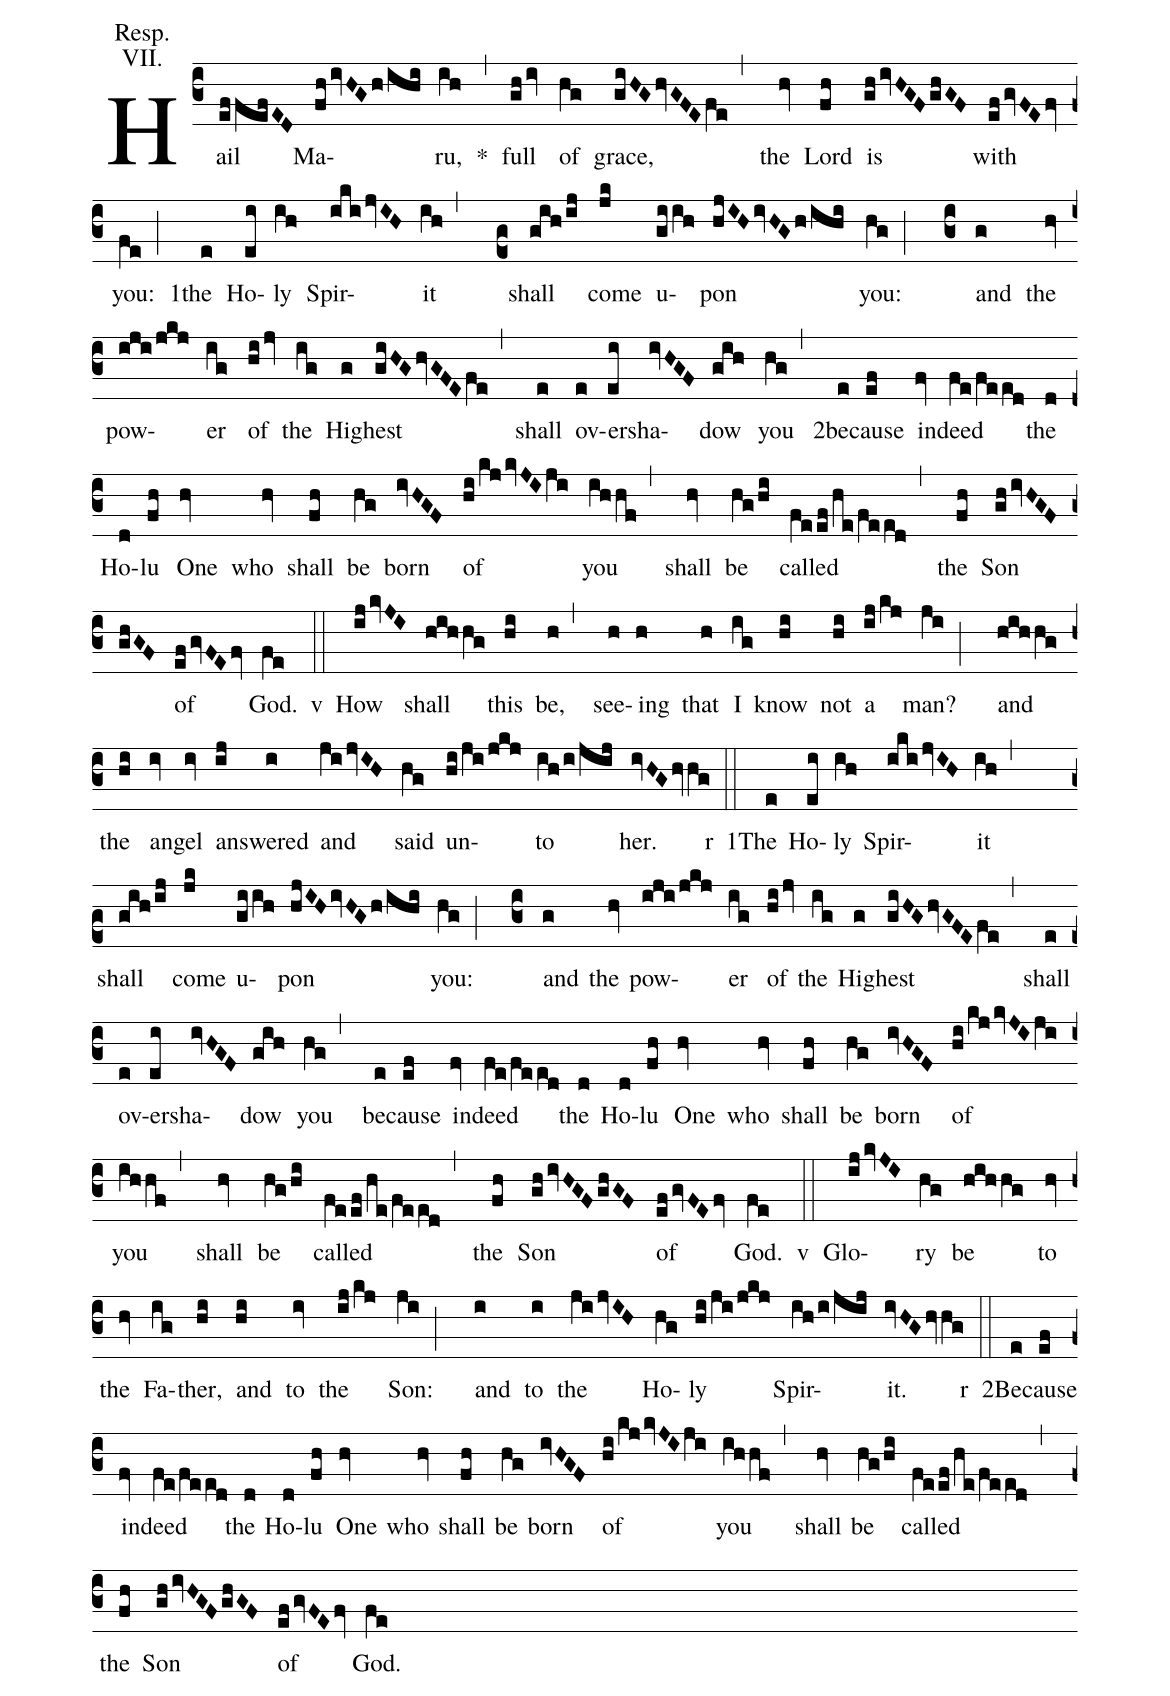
annotation: Resp.;
annotation: VII.;
%%
(c3) Hail(effefED) Ma(fhivHGh/ihi)ru,(ih) <sp>*</sp>(,) full(ghiv) of(hg) grace,(giHGhvGFEfe,) the(hv) Lord(fh) is(ghivHGFghGF) with(efgvFEfv) you:(fe;) <sp>1</sp>the(e) Ho(ei)ly(ih) Spir(ikijvIH)it(ih,) (c2) shall(gih/ij) come(jk) u(giih)pon(hjIHivHGh/ihi) you:(hg;) (c3) and(g) the(hv) pow(iji/jkj)er(ig) of(hijv) the(ig) High(g)est(giHGhvGFEfe,) shall(e) ov(e)er(ei)sha(ivHGF)dow(gih) you(hg,) <sp>2</sp>be(e)cause(ef) in(fv)deed(fe/feed) the(d) Ho(d)lu(fh) One(hv) who(hv) shall(fh) be(hg) born(ivHGF) of(hi/kjkvJIji) you(ihhf,) shall(hv) be(hg/hi) called(feef/he/feed,) the(fh) Son(ghivHGFghGF) of(efgvFEfv) God.(fe)

<sp>v</sp>(::) How(ijkvJI) shall(hihhg) this(hi) be,(h,) see(h)ing(h) that(h) I(ig) know(hi) not(hi) a(ij/kj) man?(ji;) and(hihhg) the(hi) an(iv)gel(iv) an(ij)swered(i) and(jijvIH) said(hg) un(hi/ji/jkj)to(ih/i/jij) her.(ivHGhvhg)

<sp>r</sp>(::) <sp>1</sp>The(e) Ho(ei)ly(ih) Spir(ikijvIH)it(ih,) (c2) shall(gih/ij) come(jk) u(giih)pon(hjIHivHGh/ihi) you:(hg;) (c3) and(g) the(hv) pow(iji/jkj)er(ig) of(hijv) the(ig) High(g)est(giHGhvGFEfe,) shall(e) ov(e)er(ei)sha(ivHGF)dow(gih) you(hg,) be(e)cause(ef) in(fv)deed(fe/feed) the(d) Ho(d)lu(fh) One(hv) who(hv) shall(fh) be(hg) born(ivHGF) of(hi/kjkvJIji) you(ihhf,) shall(hv) be(hg/hi) called(feef/he/feed,) the(fh) Son(ghivHGFghGF) of(efgvFEfv) God.(fe)

<sp>v</sp>(::) Glo(ijkvJI)ry(hg) be(hihhg) to(hv) the(hv) Fa(ig)ther,(hi) and(hi) to(iv) the(ij/kj) Son:(ji;) and(i) to(i) the(jijvIH) Ho(hg)ly(hi/ji/jkj) Spir(ih/i/jij)it.(ivHGhvhg)

<sp>r</sp>(::) <sp>2</sp>Be(e)cause(ef) in(fv)deed(fe/feed) the(d) Ho(d)lu(fh) One(hv) who(hv) shall(fh) be(hg) born(ivHGF) of(hi/kjkvJIji) you(ihhf,) shall(hv) be(hg/hi) called(feef/he/feed,) the(fh) Son(ghivHGFghGF) of(efgvFEfv) God.(fe)
